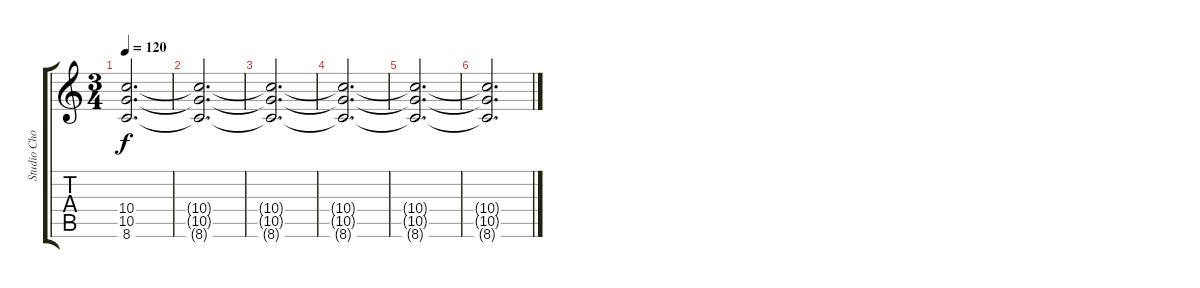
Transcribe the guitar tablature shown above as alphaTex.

\track ("Studio Chorus Dub" "Studio Cho") {instrument distortionguitar}
\staff {score tabs}
\tuning (E4 B3 G3 D3 A2 E2) {hide}
\ts (3 4)
\tempo 120
\clef g2
\ks c
(10.4 10.5 8.6).2{d dy f} |
(10.4{t} 10.5{t} 8.6{t}).2{d} |
(10.4{t} 10.5{t} 8.6{t}).2{d} |
(10.4{t} 10.5{t} 8.6{t}).2{d} |
(10.4{t} 10.5{t} 8.6{t}).2{d} |
(10.4{t} 10.5{t} 8.6{t}).2{d}
